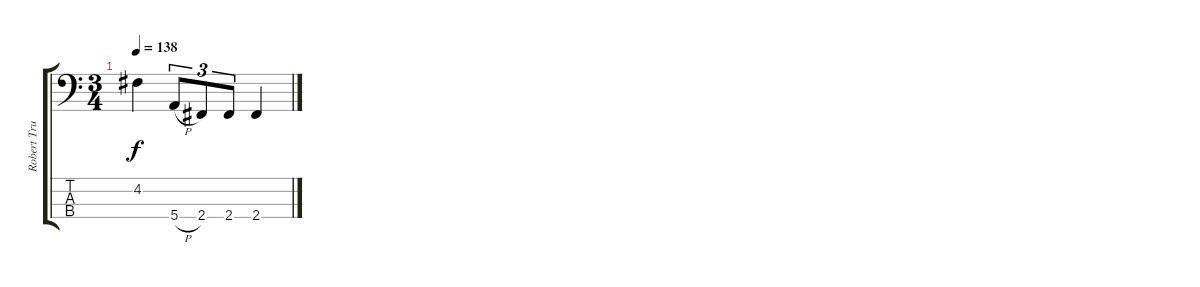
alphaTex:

\track ("Robert Trujilo" "Robert Tru") {instrument electricbassfinger}
\staff {score tabs}
\tuning (G2 D2 A1 E1) {hide}
\ts (3 4)
\tempo 138
\clef f4
\ks c
4.2.4{dy f} 5.4{h}.8{tu (3 2)} 2.4.8{tu (3 2)} 2.4.8{tu (3 2)} 2.4.4
